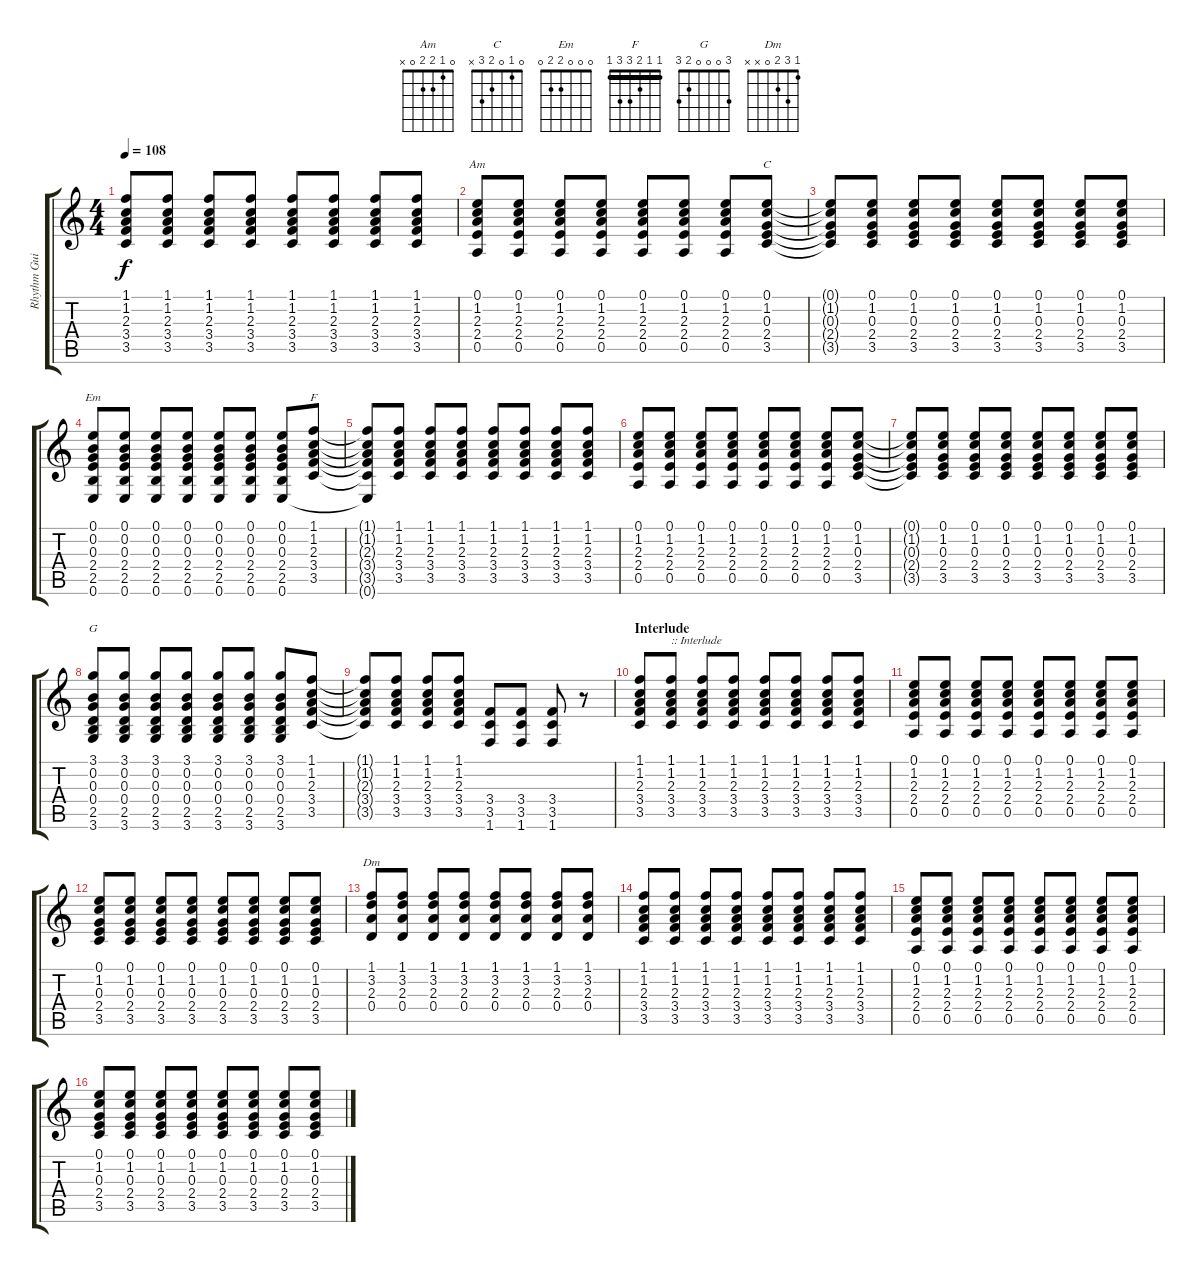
\track ("Rhythm Guitar" "Rhythm Gui") {instrument acousticguitarsteel}
\staff {score tabs}
\tuning (E4 B3 G3 D3 A2 E2) {hide}
\chord ("Am" 0 1 2 2 0 x)
\chord ("C" 0 1 0 2 3 x)
\chord ("Em" 0 0 0 2 2 0)
\chord ("F" 1 1 2 3 3 1) {barre 1}
\chord ("G" 3 0 0 0 2 3)
\chord ("Dm" 1 3 2 0 x x)
\ts (4 4)
\tempo 108
\clef g2
\ks c
(1.1{t} 1.2{t} 2.3{t} 3.4{t} 3.5{t}).8{dy f} (1.1 1.2 2.3 3.4 3.5).8 (1.1 1.2 2.3 3.4 3.5).8 (1.1 1.2 2.3 3.4 3.5).8 (1.1 1.2 2.3 3.4 3.5).8 (1.1 1.2 2.3 3.4 3.5).8 (1.1 1.2 2.3 3.4 3.5).8 (1.1 1.2 2.3 3.4 3.5).8 |
(0.1 1.2 2.3 2.4 0.5).8{ch "Am"} (0.1 1.2 2.3 2.4 0.5).8 (0.1 1.2 2.3 2.4 0.5).8 (0.1 1.2 2.3 2.4 0.5).8 (0.1 1.2 2.3 2.4 0.5).8 (0.1 1.2 2.3 2.4 0.5).8 (0.1 1.2 2.3 2.4 0.5).8 (0.1 1.2 0.3 2.4 3.5).8{ch "C"} |
(0.1{t} 1.2{t} 0.3{t} 2.4{t} 3.5{t}).8 (0.1 1.2 0.3 2.4 3.5).8 (0.1 1.2 0.3 2.4 3.5).8 (0.1 1.2 0.3 2.4 3.5).8 (0.1 1.2 0.3 2.4 3.5).8 (0.1 1.2 0.3 2.4 3.5).8 (0.1 1.2 0.3 2.4 3.5).8 (0.1 1.2 0.3 2.4 3.5).8 |
(0.1 0.2 0.3 2.4 2.5 0.6).8{ch "Em"} (0.1 0.2 0.3 2.4 2.5 0.6).8 (0.1 0.2 0.3 2.4 2.5 0.6).8 (0.1 0.2 0.3 2.4 2.5 0.6).8 (0.1 0.2 0.3 2.4 2.5 0.6).8 (0.1 0.2 0.3 2.4 2.5 0.6).8 (0.1 0.2 0.3 2.4 2.5 0.6).8 (1.1 1.2 2.3 3.4 3.5).8{ch "F"} |
(1.1{t} 1.2{t} 2.3{t} 3.4{t} 3.5{t} 0.6{t}).8 (1.1 1.2 2.3 3.4 3.5).8 (1.1 1.2 2.3 3.4 3.5).8 (1.1 1.2 2.3 3.4 3.5).8 (1.1 1.2 2.3 3.4 3.5).8 (1.1 1.2 2.3 3.4 3.5).8 (1.1 1.2 2.3 3.4 3.5).8 (1.1 1.2 2.3 3.4 3.5).8 |
(0.1 1.2 2.3 2.4 0.5).8 (0.1 1.2 2.3 2.4 0.5).8 (0.1 1.2 2.3 2.4 0.5).8 (0.1 1.2 2.3 2.4 0.5).8 (0.1 1.2 2.3 2.4 0.5).8 (0.1 1.2 2.3 2.4 0.5).8 (0.1 1.2 2.3 2.4 0.5).8 (0.1 1.2 0.3 2.4 3.5).8 |
(0.1{t} 1.2{t} 0.3{t} 2.4{t} 3.5{t}).8 (0.1 1.2 0.3 2.4 3.5).8 (0.1 1.2 0.3 2.4 3.5).8 (0.1 1.2 0.3 2.4 3.5).8 (0.1 1.2 0.3 2.4 3.5).8 (0.1 1.2 0.3 2.4 3.5).8 (0.1 1.2 0.3 2.4 3.5).8 (0.1 1.2 0.3 2.4 3.5).8 |
(3.1 0.2 0.3 0.4 2.5 3.6).8{ch "G"} (3.1 0.2 0.3 0.4 2.5 3.6).8 (3.1 0.2 0.3 0.4 2.5 3.6).8 (3.1 0.2 0.3 0.4 2.5 3.6).8 (3.1 0.2 0.3 0.4 2.5 3.6).8 (3.1 0.2 0.3 0.4 2.5 3.6).8 (3.1 0.2 0.3 0.4 2.5 3.6).8 (1.1 1.2 2.3 3.4 3.5).8 |
(1.1{t} 1.2{t} 2.3{t} 3.4{t} 3.5{t}).8 (1.1 1.2 2.3 3.4 3.5).8 (1.1 1.2 2.3 3.4 3.5).8 (1.1 1.2 2.3 3.4 3.5).8 (3.4 3.5 1.6).8{instrument overdrivenguitar} (3.4 3.5 1.6).8 (3.4 3.5 1.6).8 r.8 |
\section ("" "Interlude")
(1.1 1.2 2.3 3.4 3.5).8{instrument acousticguitarsteel} (1.1 1.2 2.3 3.4 3.5).8{txt ":: Interlude"} (1.1 1.2 2.3 3.4 3.5).8 (1.1 1.2 2.3 3.4 3.5).8 (1.1 1.2 2.3 3.4 3.5).8 (1.1 1.2 2.3 3.4 3.5).8 (1.1 1.2 2.3 3.4 3.5).8 (1.1 1.2 2.3 3.4 3.5).8 |
(0.1 1.2 2.3 2.4 0.5).8 (0.1 1.2 2.3 2.4 0.5).8 (0.1 1.2 2.3 2.4 0.5).8 (0.1 1.2 2.3 2.4 0.5).8 (0.1 1.2 2.3 2.4 0.5).8 (0.1 1.2 2.3 2.4 0.5).8 (0.1 1.2 2.3 2.4 0.5).8 (0.1 1.2 2.3 2.4 0.5).8 |
(0.1 1.2 0.3 2.4 3.5).8 (0.1 1.2 0.3 2.4 3.5).8 (0.1 1.2 0.3 2.4 3.5).8 (0.1 1.2 0.3 2.4 3.5).8 (0.1 1.2 0.3 2.4 3.5).8 (0.1 1.2 0.3 2.4 3.5).8 (0.1 1.2 0.3 2.4 3.5).8 (0.1 1.2 0.3 2.4 3.5).8 |
(1.1 3.2 2.3 0.4).8{ch "Dm"} (1.1 3.2 2.3 0.4).8 (1.1 3.2 2.3 0.4).8 (1.1 3.2 2.3 0.4).8 (1.1 3.2 2.3 0.4).8 (1.1 3.2 2.3 0.4).8 (1.1 3.2 2.3 0.4).8 (1.1 3.2 2.3 0.4).8 |
(1.1 1.2 2.3 3.4 3.5).8 (1.1 1.2 2.3 3.4 3.5).8 (1.1 1.2 2.3 3.4 3.5).8 (1.1 1.2 2.3 3.4 3.5).8 (1.1 1.2 2.3 3.4 3.5).8 (1.1 1.2 2.3 3.4 3.5).8 (1.1 1.2 2.3 3.4 3.5).8 (1.1 1.2 2.3 3.4 3.5).8 |
(0.1 1.2 2.3 2.4 0.5).8 (0.1 1.2 2.3 2.4 0.5).8 (0.1 1.2 2.3 2.4 0.5).8 (0.1 1.2 2.3 2.4 0.5).8 (0.1 1.2 2.3 2.4 0.5).8 (0.1 1.2 2.3 2.4 0.5).8 (0.1 1.2 2.3 2.4 0.5).8 (0.1 1.2 2.3 2.4 0.5).8 |
(0.1 1.2 0.3 2.4 3.5).8 (0.1 1.2 0.3 2.4 3.5).8 (0.1 1.2 0.3 2.4 3.5).8 (0.1 1.2 0.3 2.4 3.5).8 (0.1 1.2 0.3 2.4 3.5).8 (0.1 1.2 0.3 2.4 3.5).8 (0.1 1.2 0.3 2.4 3.5).8 (0.1 1.2 0.3 2.4 3.5).8
